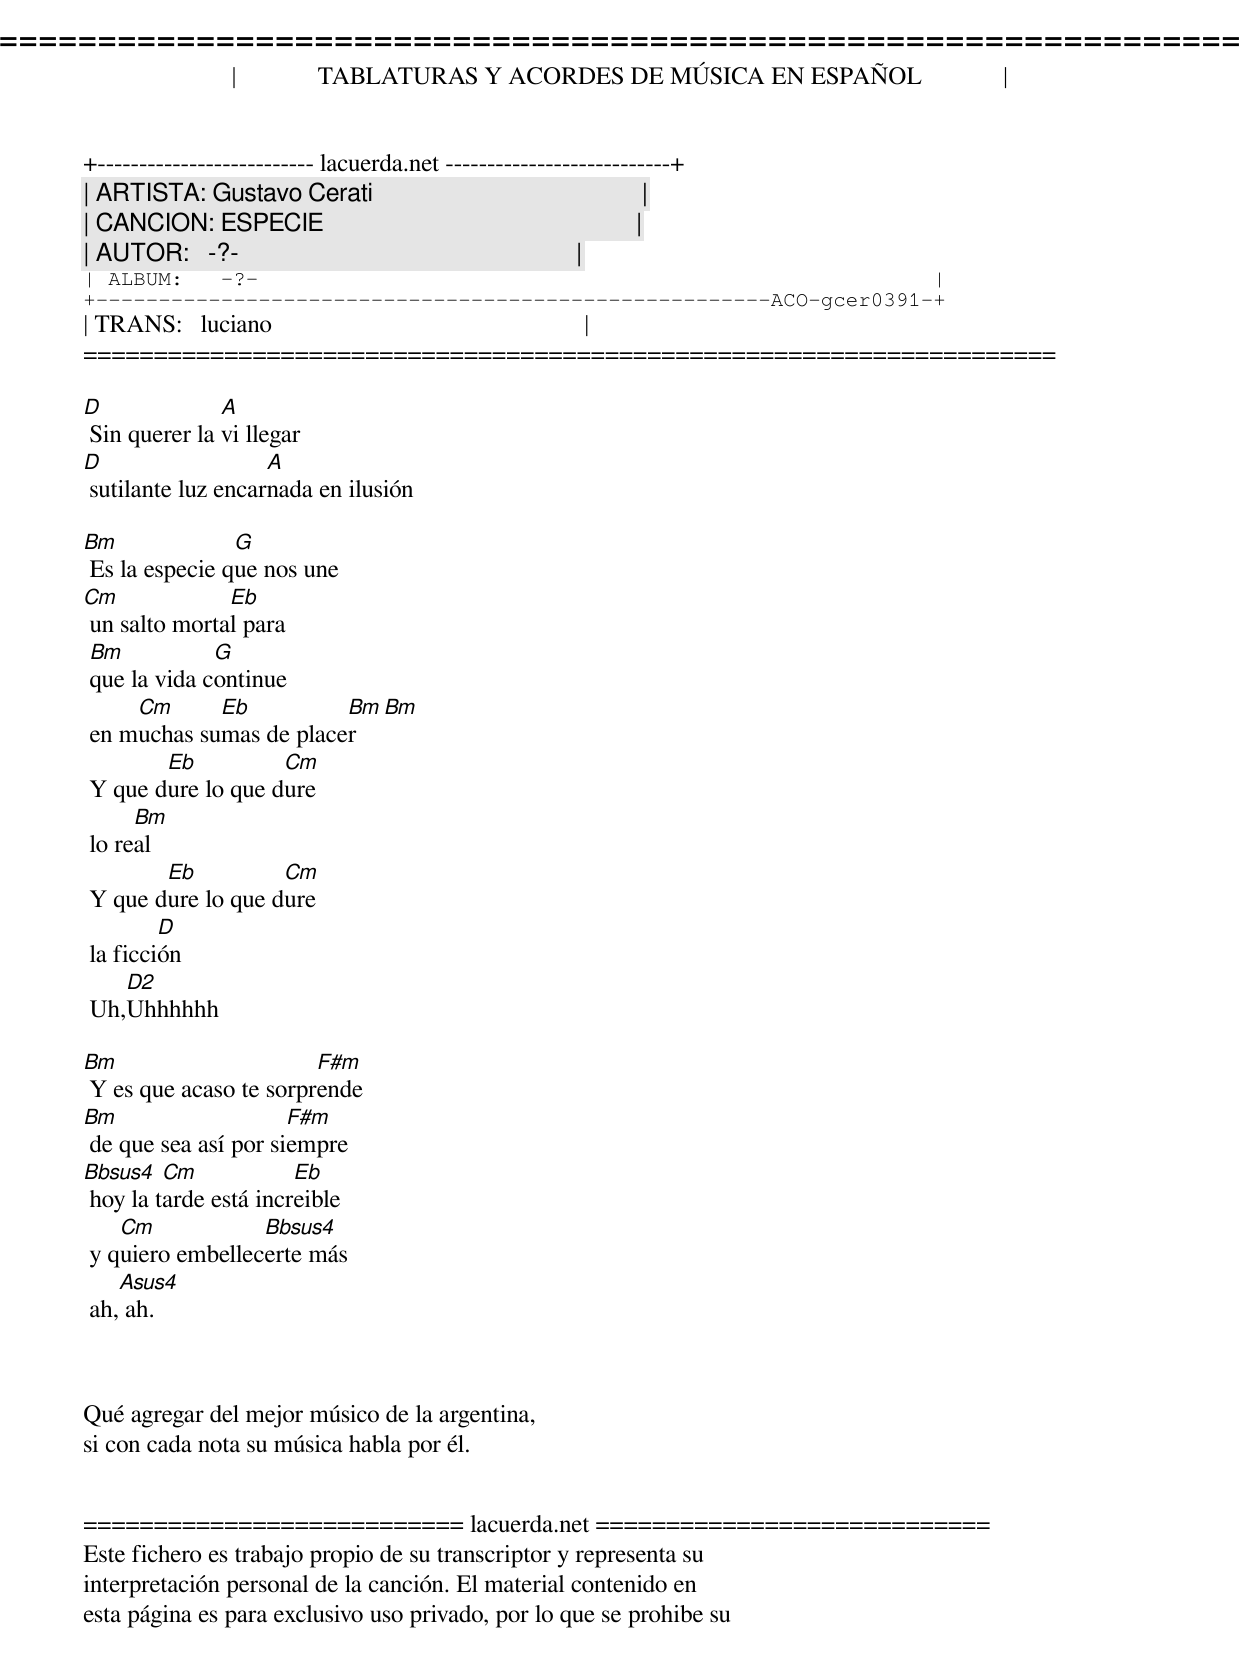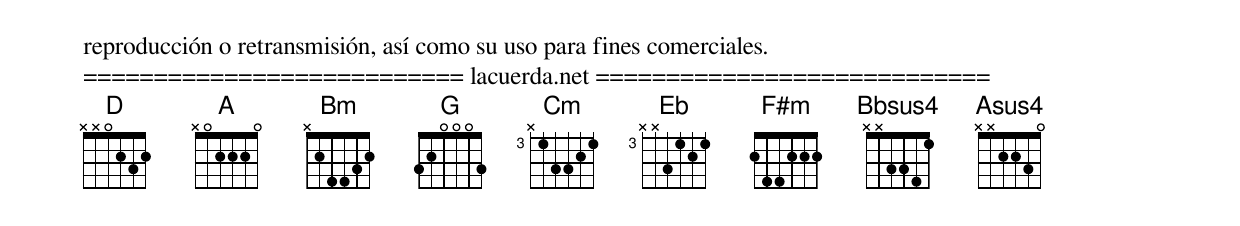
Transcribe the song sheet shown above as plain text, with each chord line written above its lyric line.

=====================================================================
|             TABLATURAS Y ACORDES DE MÚSICA EN ESPAÑOL             |
+-------------------------- lacuerda.net ---------------------------+
| ARTISTA: Gustavo Cerati                                           |
| CANCION: ESPECIE                                                  |
| AUTOR:   -?-                                                      |
| ALBUM:   -?-                                                      |
+------------------------------------------------------ACO-gcer0391-+
| TRANS:   luciano                                                  |
=====================================================================

D              A
 Sin querer la vi llegar
D                   A
 sutilante luz encarnada en ilusión

Bm              G
 Es la especie que nos une
Cm             Eb
 un salto mortal para
 Bm           G
 que la vida continue
     Cm      Eb          Bm Bm
 en muchas sumas de placer
        Eb          Cm
 Y que dure lo que dure
      Bm
 lo real
        Eb          Cm
 Y que dure lo que dure
         D
 la ficción
    D2
 Uh,Uhhhhhh

Bm                      F#m
 Y es que acaso te sorprende
Bm                    F#m
 de que sea así por siempre
Bbsus4   Cm            Eb
 hoy la tarde está increible
    Cm            Bbsus4
 y quiero embellecerte más
    Asus4
 ah, ah.



Qué agregar del mejor músico de la argentina,
si con cada nota su música habla por él.


=========================== lacuerda.net ============================
Este fichero es trabajo propio de su transcriptor y representa su
interpretación personal de la canción. El material contenido en
esta página es para exclusivo uso privado, por lo que se prohibe su
reproducción o retransmisión, así como su uso para fines comerciales.
=========================== lacuerda.net ============================
